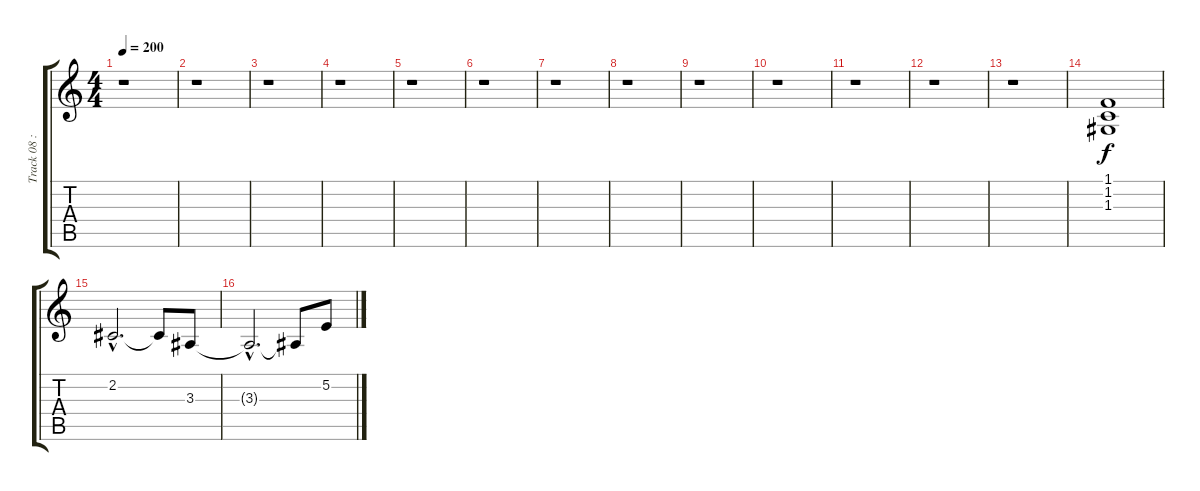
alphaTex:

\track ("Track 08 : unspecified" "Track 08 :") {instrument stringensemble1}
\staff {score tabs}
\tuning (E4 B3 G3 D3 A2 E2) {hide}
\ts (4 4)
\tempo 200
\clef g2
\ks c
r.1{dy f} |
r.1 |
r.1 |
r.1 |
r.1 |
r.1 |
r.1 |
r.1 |
r.1 |
r.1 |
r.1 |
r.1 |
r.1 |
(1.1 1.2 1.3).1 |
2.2{hac}.2{d} 2.2{t}.8 3.3.8 |
3.3{hac t}.2{d} 3.3{t}.8 5.2.8
